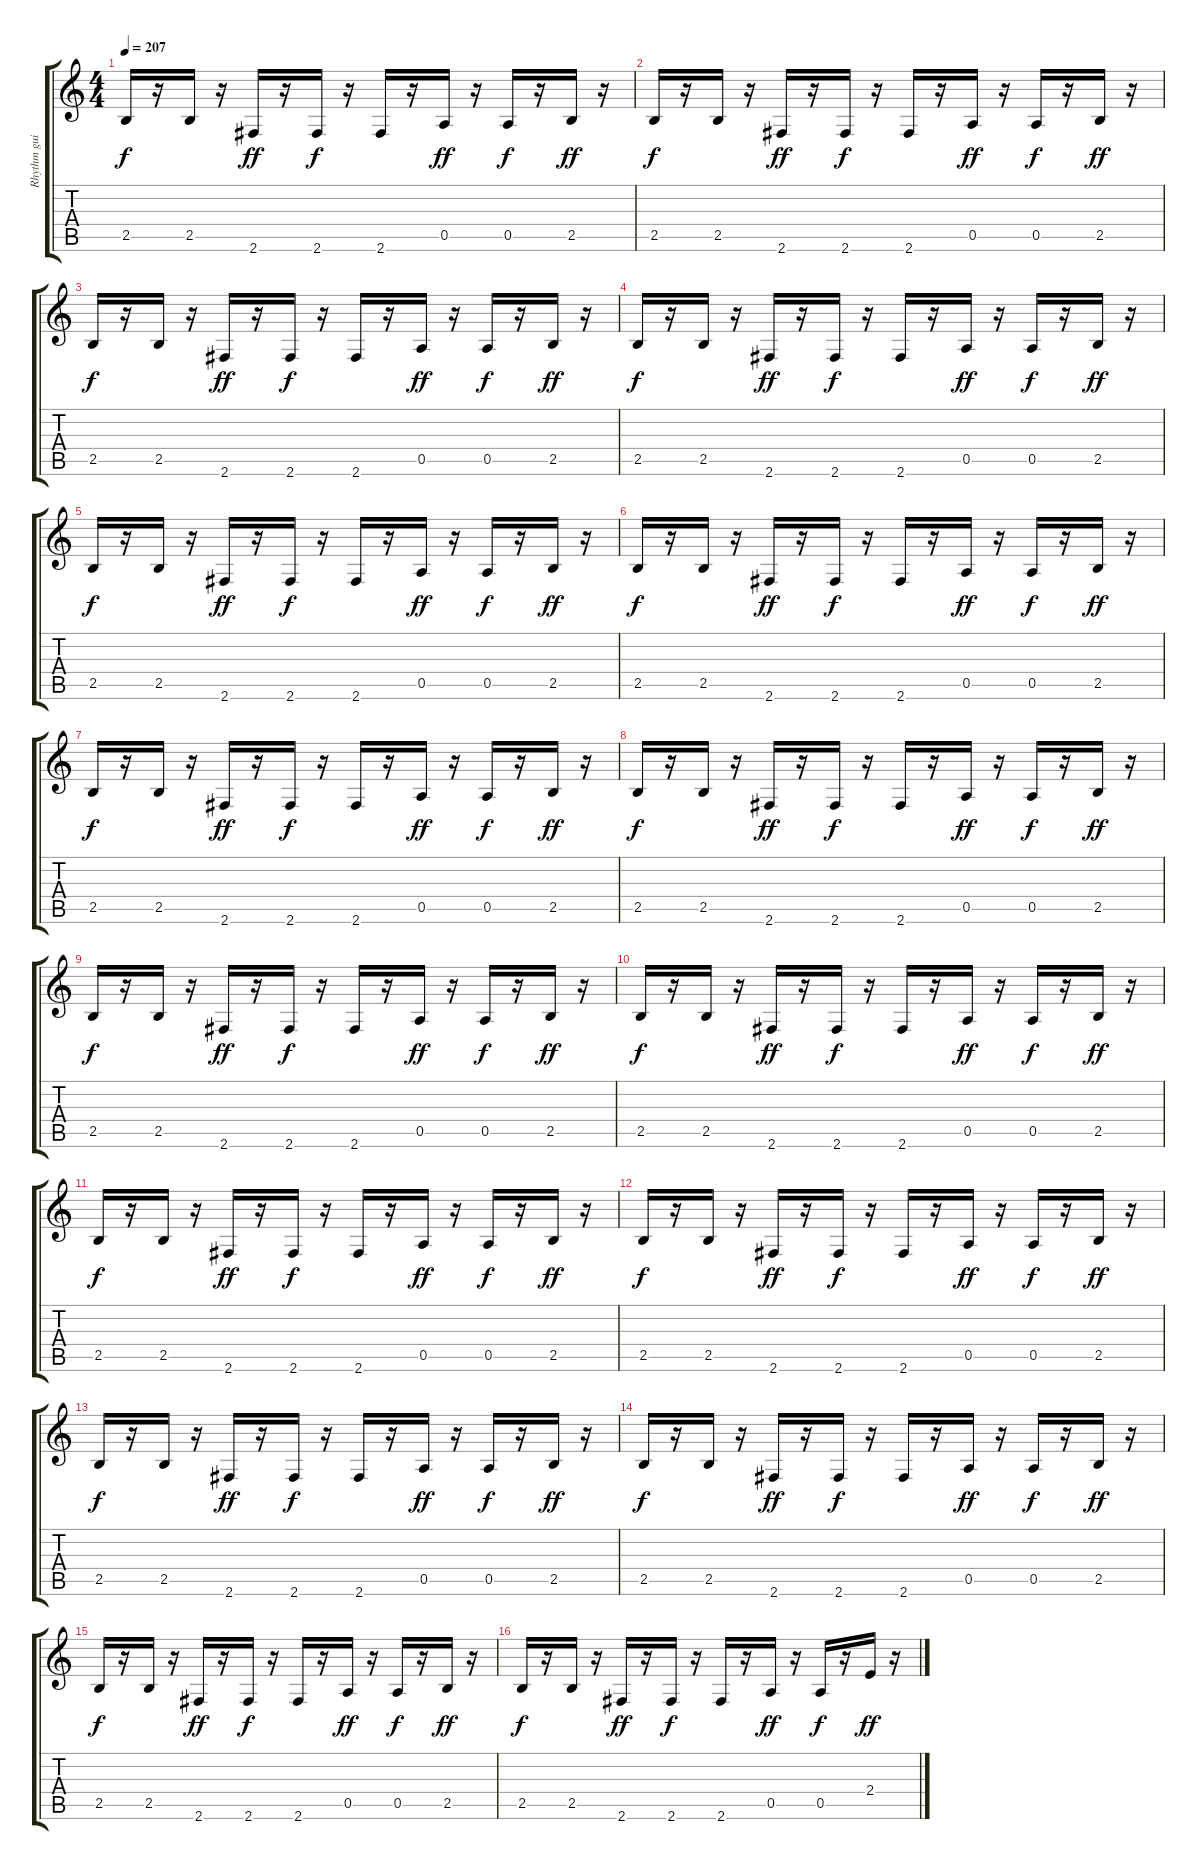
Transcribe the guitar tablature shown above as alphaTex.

\track ("Rhythm guitar" "Rhythm gui") {instrument electricguitarmuted}
\staff {score tabs}
\tuning (E4 B3 G3 D3 A2 E2) {hide}
\ts (4 4)
\tempo 207
\clef g2
\ks c
2.5.16{dy f} r.16 2.5.16 r.16 2.6.16{dy ff} r.16 2.6.16{dy f} r.16 2.6.16 r.16 0.5.16{dy ff} r.16 0.5.16{dy f} r.16 2.5.16{dy ff} r.16 |
2.5.16{dy f} r.16 2.5.16 r.16 2.6.16{dy ff} r.16 2.6.16{dy f} r.16 2.6.16 r.16 0.5.16{dy ff} r.16 0.5.16{dy f} r.16 2.5.16{dy ff} r.16 |
2.5.16{dy f} r.16 2.5.16 r.16 2.6.16{dy ff} r.16 2.6.16{dy f} r.16 2.6.16 r.16 0.5.16{dy ff} r.16 0.5.16{dy f} r.16 2.5.16{dy ff} r.16 |
2.5.16{dy f} r.16 2.5.16 r.16 2.6.16{dy ff} r.16 2.6.16{dy f} r.16 2.6.16 r.16 0.5.16{dy ff} r.16 0.5.16{dy f} r.16 2.5.16{dy ff} r.16 |
2.5.16{dy f} r.16 2.5.16 r.16 2.6.16{dy ff} r.16 2.6.16{dy f} r.16 2.6.16 r.16 0.5.16{dy ff} r.16 0.5.16{dy f} r.16 2.5.16{dy ff} r.16 |
2.5.16{dy f} r.16 2.5.16 r.16 2.6.16{dy ff} r.16 2.6.16{dy f} r.16 2.6.16 r.16 0.5.16{dy ff} r.16 0.5.16{dy f} r.16 2.5.16{dy ff} r.16 |
2.5.16{dy f} r.16 2.5.16 r.16 2.6.16{dy ff} r.16 2.6.16{dy f} r.16 2.6.16 r.16 0.5.16{dy ff} r.16 0.5.16{dy f} r.16 2.5.16{dy ff} r.16 |
2.5.16{dy f} r.16 2.5.16 r.16 2.6.16{dy ff} r.16 2.6.16{dy f} r.16 2.6.16 r.16 0.5.16{dy ff} r.16 0.5.16{dy f} r.16 2.5.16{dy ff} r.16 |
2.5.16{dy f} r.16 2.5.16 r.16 2.6.16{dy ff} r.16 2.6.16{dy f} r.16 2.6.16 r.16 0.5.16{dy ff} r.16 0.5.16{dy f} r.16 2.5.16{dy ff} r.16 |
2.5.16{dy f} r.16 2.5.16 r.16 2.6.16{dy ff} r.16 2.6.16{dy f} r.16 2.6.16 r.16 0.5.16{dy ff} r.16 0.5.16{dy f} r.16 2.5.16{dy ff} r.16 |
2.5.16{dy f} r.16 2.5.16 r.16 2.6.16{dy ff} r.16 2.6.16{dy f} r.16 2.6.16 r.16 0.5.16{dy ff} r.16 0.5.16{dy f} r.16 2.5.16{dy ff} r.16 |
2.5.16{dy f} r.16 2.5.16 r.16 2.6.16{dy ff} r.16 2.6.16{dy f} r.16 2.6.16 r.16 0.5.16{dy ff} r.16 0.5.16{dy f} r.16 2.5.16{dy ff} r.16 |
2.5.16{dy f} r.16 2.5.16 r.16 2.6.16{dy ff} r.16 2.6.16{dy f} r.16 2.6.16 r.16 0.5.16{dy ff} r.16 0.5.16{dy f} r.16 2.5.16{dy ff} r.16 |
2.5.16{dy f} r.16 2.5.16 r.16 2.6.16{dy ff} r.16 2.6.16{dy f} r.16 2.6.16 r.16 0.5.16{dy ff} r.16 0.5.16{dy f} r.16 2.5.16{dy ff} r.16 |
2.5.16{dy f} r.16 2.5.16 r.16 2.6.16{dy ff} r.16 2.6.16{dy f} r.16 2.6.16 r.16 0.5.16{dy ff} r.16 0.5.16{dy f} r.16 2.5.16{dy ff} r.16 |
2.5.16{dy f} r.16 2.5.16 r.16 2.6.16{dy ff} r.16 2.6.16{dy f} r.16 2.6.16 r.16 0.5.16{dy ff} r.16 0.5.16{dy f} r.16 2.4.16{dy ff} r.16
